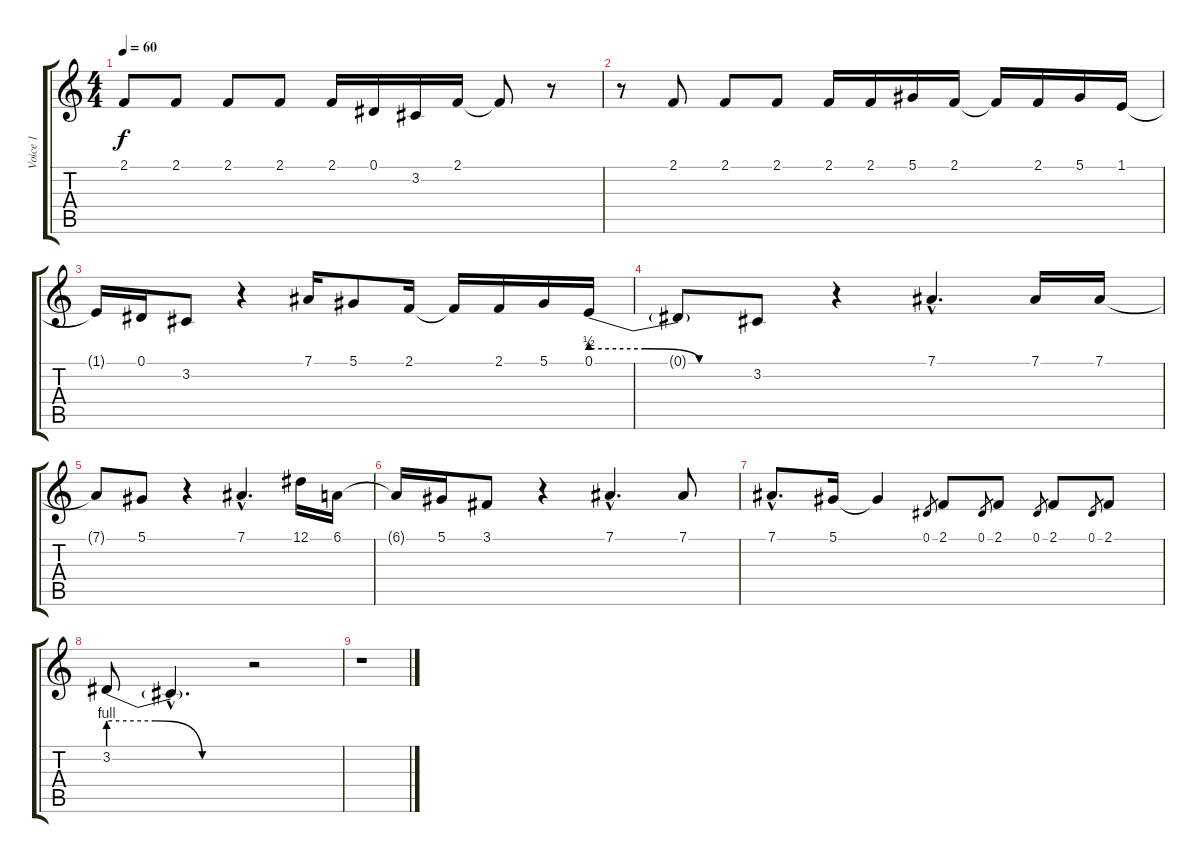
\track ("Voice 1" "Voice 1") {instrument recorder}
\staff {score tabs}
\tuning (Eb4 Bb3 Gb3 Db3 Ab2 Eb2) {hide}
\ts (4 4)
\tempo 60
\clef g2
\ks c
2.1.8{dy f} 2.1.8 2.1.8 2.1.8 2.1.16 0.1.16 3.2.16 2.1.16 2.1{t}.8 r.8 |
r.8 2.1.8 2.1.8 2.1.8 2.1.16 2.1.16 5.1.16 2.1.16 2.1{t}.16 2.1.16 5.1.16 1.1.16 |
1.1{t}.16 0.1.16 3.2.8 r.4 7.1.16 5.1.8 2.1.16 2.1{t}.16 2.1.16 5.1.16 0.1{be (custom 0 2 20 2 40 0 60 0)}.16 |
0.1{t}.8 3.2.8 r.4 7.1{hac}.4{d} 7.1.16 7.1.16 |
7.1{t}.8 5.1.8 r.4 7.1{hac}.4{d} 12.1.16 6.1.16 |
6.1{t}.16 5.1.16 3.1.8 r.4 7.1{hac}.4{d} 7.1.8 |
7.1{hac}.8{d} 5.1.16 5.1{t}.4 0.1.8{gr} 2.1.8 0.1.8{gr} 2.1.8 0.1.8{gr} 2.1.8 0.1.8{gr} 2.1.8 |
3.2{be (custom 0 4 20 4 40 0 60 0)}.8 3.2{hac t}.4{d} r.2 |
r.1
